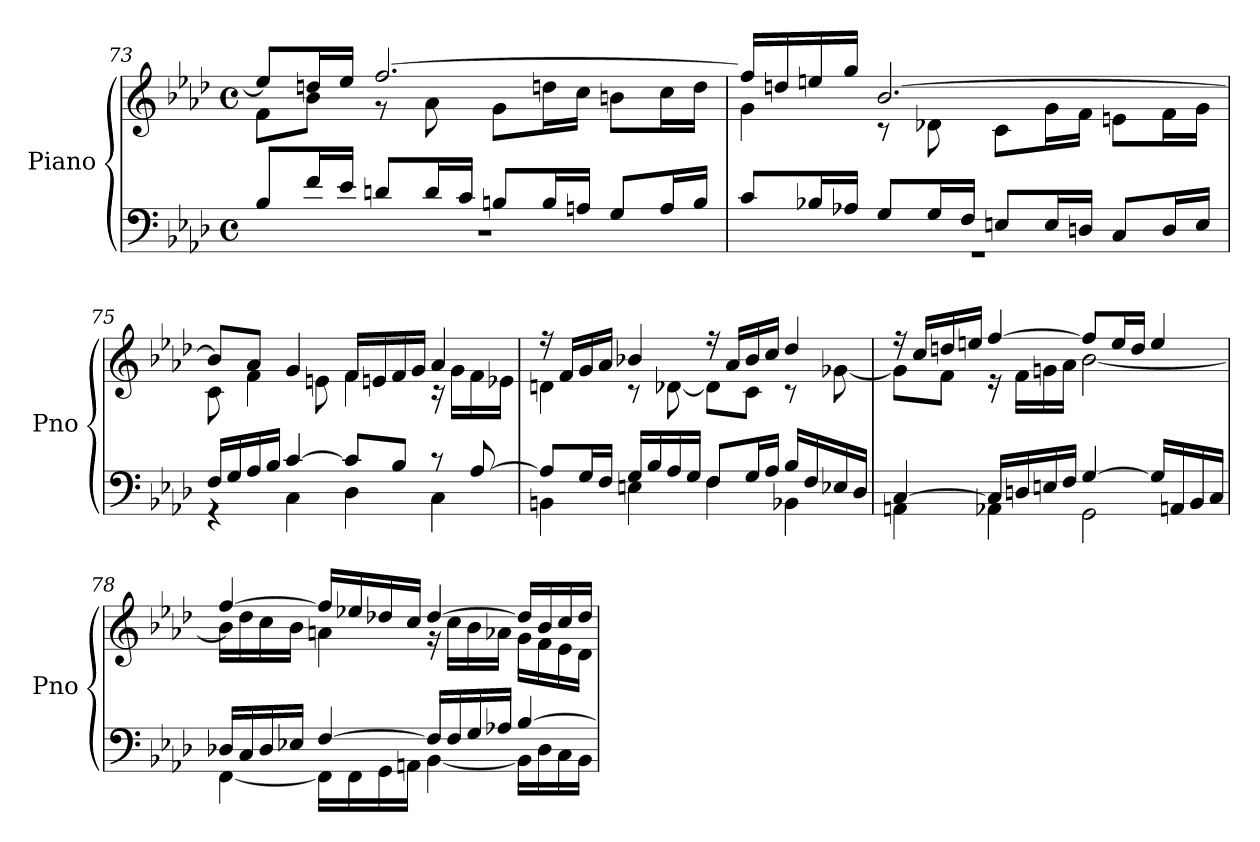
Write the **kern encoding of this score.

**kern	**kern
*part1	*part1
*staff2	*staff1
*I"Piano	*
*I'Pno	*
*clefF4	*clefG2
*k[b-e-a-d-]	*k[b-e-a-d-]
*A-:	*A-:
*M4/4	*M4/4
*met(c)	*met(c)
=73	=73
*^	*^
8B-L	1r	8ee-/L]	8fL
16f/L	.	16ddn/L	8b-\J
16e-/JJ	.	16ee-/JJ	.
8dn/L	.	[2.ff/	8r
16d/L	.	.	8a-\
16c/JJ	.	.	.
8Bn/L	.	.	8g\L
16B/L	.	.	16ddn\L
16An/JJ	.	.	16cc\JJ
8GL	.	.	8bn\L
16A/L	.	.	16cc\L
16B/JJ	.	.	16dd\JJ
!!LO:LB:g=z	!!
=74	=74	=74	=74
8cL	1r	16ff/LL]	4g\
.	.	16ddn/	.
16B-X/L	.	16een/	.
16A-X/JJ	.	16gg/JJ	.
8GL	.	[2.b-/	8r
16G/L	.	.	8d-X\
16F/JJ	.	.	.
8En/L	.	.	8c\L
16E/L	.	.	16g\L
16Dn/JJ	.	.	16f\JJ
8C/L	.	.	8enL
16D/L	.	.	16f\L
16E/JJ	.	.	16g\JJ
=75	=75	=75	=75
16F/LL	4r	8b-L]	8c\
16G/	.	.	.
16A-/	.	8a-/J	4f\
16B-/JJ	.	.	.
[4c/	4C\	4g/	.
.	.	.	8en\
8cL]	4D-\	16fLL	4f\
.	.	16en/	.
8B-/J	.	16f/	.
.	.	16g/JJ	.
8r	4C\	4a-/	16r
.	.	.	16g\LL
[8A-/	.	.	16f\
.	.	.	16e-X\JJ
=76	=76	=76	=76
8A-L]	4BBn\	16r	4dn\
.	.	16fLL	.
16G/L	.	16g/	.
16F/JJ	.	16a-/JJ	.
16GLL	4En\	4b-X/	8r
16B-/	.	.	.
16A-/	.	.	[8d-X\
16G/JJ	.	.	.
8F/L	4F\	16r	8d-L]
.	.	16a-LL	.
16G/L	.	16b-/	8c\J
16A-/JJ	.	16cc/JJ	.
16B-LL	4BB-X\	4dd-/	8r
16F/	.	.	.
16E-/	.	.	[8g-X\
16D-/JJ	.	.	.
!!LO:LB:g=z	!!
=77	=77	=77	=77
[4C/	4AAn\	16r	8g-\L]
.	.	16ccLL	.
.	.	16ddn	8f\J
.	.	16eenJJ	.
16CLL]	4AA-X\	[4ff/	16r
16Dn/	.	.	16f\LL
16En/	.	.	16gn\
16F/JJ	.	.	16a-\JJ
[4G/	2GG\	8ffL]	[2b-\
.	.	16ee/L	.
.	.	16dd/JJ	.
16GLL]	.	4ee/	.
16AAn/	.	.	.
16BB-/	.	.	.
16C/JJ	.	.	.
=78	=78	=78	=78
16D-XLL	[4FF\	[4ff/	16b-\LL]
16C/	.	.	16dd-\
16D-/	.	.	16cc\
16E-X/JJ	.	.	16b-\JJ
[4F/	16FF\LL]	16ffLL]	4an\
.	16FF\	16ee-X/	.
.	16GG\	16dd-X/	.
.	16AAn\JJ	16cc/JJ	.
16F/LL]	[4BB-\	[4dd-/	16r
16F/	.	.	16ccLL
16G/	.	.	16b-\
16A-X/JJ	.	.	16a-X\JJ
[4B-/	16BB-LL]	16dd-LL]	16g\LL
.	16D-\	16b-/	16f\
.	16C\	16cc/	16e-\
.	16BB-\JJ	16dd-/JJ	16d-\JJ
*v	*v	*	*
*	*v	*v
=	=
*-	*-
